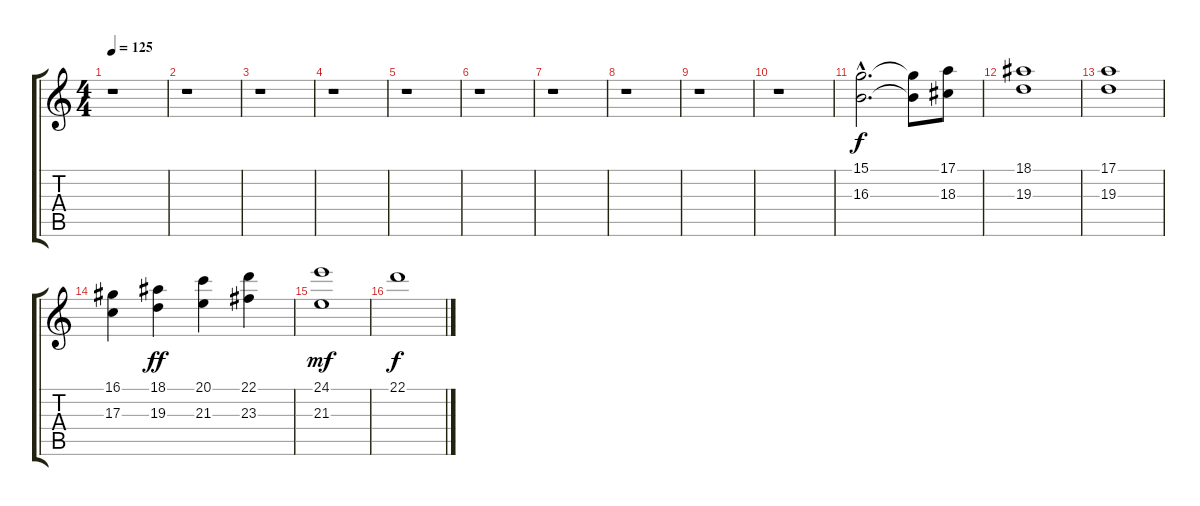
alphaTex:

\track "" {instrument stringensemble1}
\staff {score tabs}
\tuning (E4 B3 G3 D3 A2 E2) {hide}
\ts (4 4)
\tempo 125
\clef g2
\ks c
r.1{dy f instrument stringensemble1} |
r.1 |
r.1 |
r.1 |
r.1 |
r.1 |
r.1 |
r.1 |
r.1 |
r.1 |
(15.1{hac} 16.3{hac}).2{d} (15.1{t} 16.3{t}).8 (17.1 18.3).8 |
(18.1 19.3).1 |
(17.1 19.3).1 |
(16.1 17.3).4 (18.1 19.3).4{dy ff} (20.1 21.3).4 (22.1 23.3).4 |
(24.1 21.3).1{dy mf} |
22.1.1{dy f}
